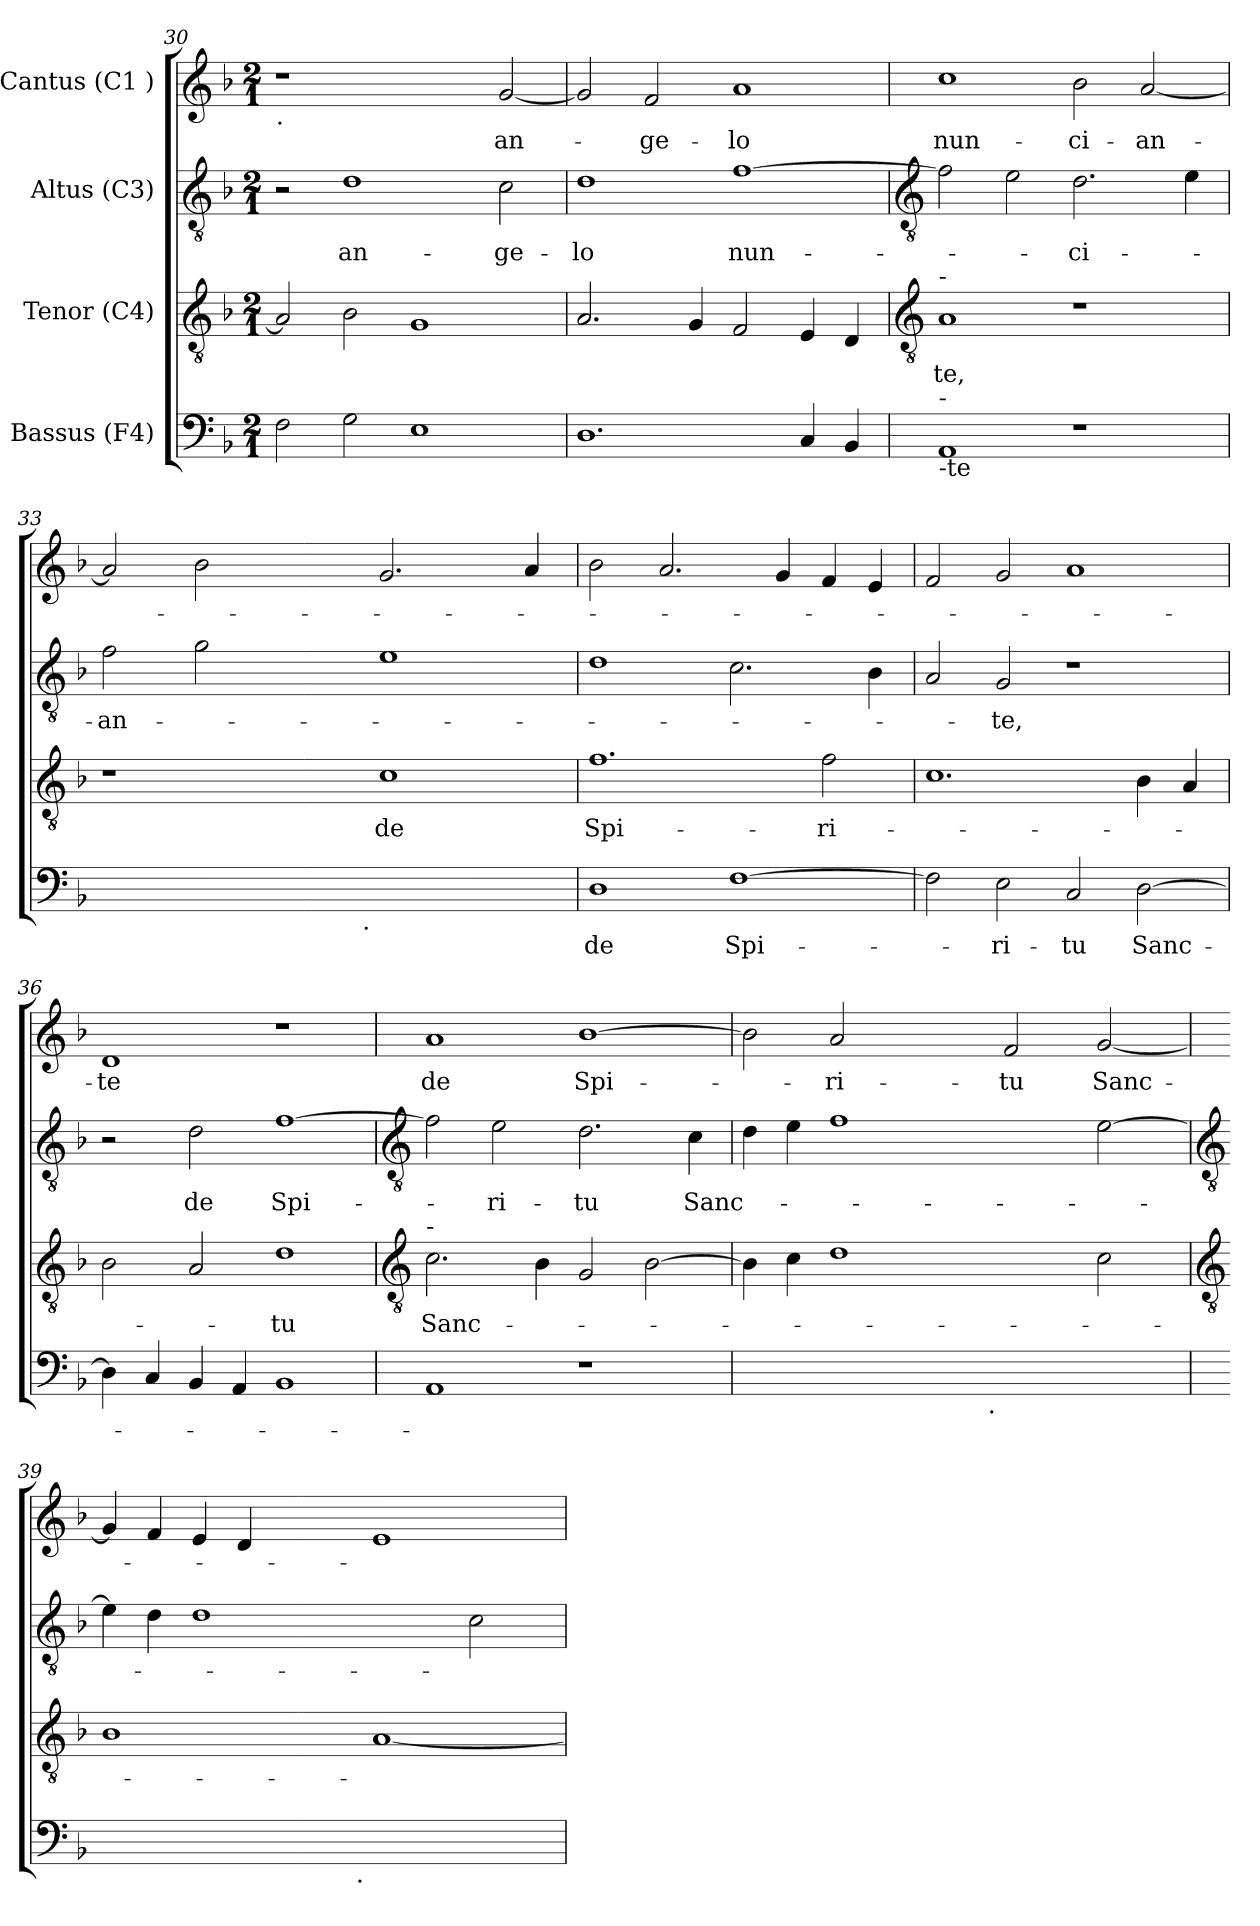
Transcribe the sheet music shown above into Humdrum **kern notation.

**kern	**text	**kern	**text	**kern	**text	**kern	**text
*part4	*part4	*part3	*part3	*part2	*part2	*part1	*part1
*staff4	*staff4	*staff3	*staff3	*staff2	*staff2	*staff1	*staff1
*I"Bassus (F4)	*	*I"Tenor (C4)	*	*I"Altus (C3)	*	*I"Cantus (C1 )	*
*clefF4	*	*clefGv2	*	*clefGv2	*	*clefG2	*
*k[b-]	*	*k[b-]	*	*k[b-]	*	*k[b-]	*
*F:	*	*F:	*	*F:	*	*F:	*
*M2/1	*	*M2/1	*	*M2/1	*	*M2/1	*
=30	=30	=30	=30	=30	=30	=30	=30
!	!	!	!	!	!	!LO:TX:b:t=.	!
2F\	.	2A/]	.	2r	.	1r	.
!	!	!	!	!	!LO:LY:b	!	!
2G\	.	2B-\	.	1d	an-	.	.
1E	.	1G	.	.	.	4ryy	.
.	.	.	.	.	.	4ryy	.
!	!	!	!	!	!LO:LY:b	!	!LO:LY:b
.	.	.	.	2c\	-ge-	[2g/	an-
=31	=31	=31	=31	=31	=31	=31	=31
!	!	!	!	!	!LO:LY:b	!	!
1.D	.	2.A/	.	1d	-lo	2g/]	.
!	!	!	!	!	!	!	!LO:LY:b
.	.	.	.	.	.	2f/	-ge-
.	.	4G/	.	.	.	.	.
!	!	!	!	!	!LO:LY:b	!	!LO:LY:b
.	.	2F/	.	[1f	nun-	1a	-lo
4C/	.	4E/	.	.	.	.	.
4BB-/	.	4D/	.	.	.	.	.
!!LO:LB:g=z
=32	=32	=32	=32	=32	=32	=32	=32
*	*	*clefGv2	*	*clefGv2	*	*	*
!	!	!LO:TX:a:t=-	!	!	!	!	!
!LO:TX:b:t=-te	!	!	!	!	!	!	!
!LO:TX:a:t=-	!	!	!	!	!	!	!
!	!	!	!LO:LY:b	!	!	!	!LO:LY:b
1AA	.	1A	-te,	2f\]	.	1cc	nun-
.	.	.	.	2e\	.	.	.
!	!	!	!	!	!LO:LY:b	!	!LO:LY:b
1r	.	1r	.	2.d\	-ci-	2b-\	-ci-
!	!	!	!	!	!	!	!LO:LY:b
.	.	.	.	.	.	[2a/	-an-
.	.	.	.	4e\	.	.	.
=33	=33	=33	=33	=33	=33	=33	=33
!	!	!	!	!	!LO:LY:b	!	!
4ryy	.	1r	.	2f\	-an-	2a/]	.
4ryy	.	.	.	.	.	.	.
4ryy	.	.	.	2g\	.	2b-\	.
64ryy	.	.	.	.	.	.	.
64ryy	.	.	.	.	.	.	.
64ryy	.	.	.	.	.	.	.
64ryy	.	.	.	.	.	.	.
64ryy	.	.	.	.	.	.	.
64ryy	.	.	.	.	.	.	.
64ryy	.	.	.	.	.	.	.
64ryy	.	.	.	.	.	.	.
64ryy	.	.	.	.	.	.	.
64ryy	.	.	.	.	.	.	.
64ryy	.	.	.	.	.	.	.
64ryy	.	.	.	.	.	.	.
64ryy	.	.	.	.	.	.	.
64ryy	.	.	.	.	.	.	.
!LO:TX:b:t=.	!	!	!	!	!	!	!
64ryy	.	.	.	.	.	.	.
4ryy	.	.	.	.	.	.	.
!	!	!	!LO:LY:b	!	!	!	!
.	.	1c	de	1e	.	2.g/	.
4ryy	.	.	.	.	.	.	.
4ryy	.	.	.	.	.	.	.
4ryy	.	.	.	.	.	.	.
.	.	.	.	.	.	4a/	.
64ryy	.	.	.	.	.	.	.
=34	=34	=34	=34	=34	=34	=34	=34
!	!LO:LY:b	!	!LO:LY:b	!	!	!	!
1D	-de	1.f	Spi-	1d	.	2b-\	.
.	.	.	.	.	.	2.a/	.
!	!LO:LY:b	!	!	!	!	!	!
[1F	Spi-	.	.	2.c\	.	.	.
.	.	.	.	.	.	4g/	.
!	!	!	!LO:LY:b	!	!	!	!
.	.	2f\	-ri-	.	.	4f/	.
.	.	.	.	4B-\	.	4e/	.
=35	=35	=35	=35	=35	=35	=35	=35
2F\]	.	1.c	.	2A/	.	2f/	.
!	!LO:LY:b	!	!	!	!LO:LY:b	!	!
2E\	-ri-	.	.	2G/	-te,	2g/	.
!	!LO:LY:b	!	!	!	!	!	!
2C/	-tu	.	.	1r	.	1a	.
!	!LO:LY:b	!	!	!	!	!	!
[2D\	Sanc-	4B-\	.	.	.	.	.
.	.	4A/	.	.	.	.	.
=36	=36	=36	=36	=36	=36	=36	=36
!	!	!	!	!	!	!	!LO:LY:b
4D\]	.	2B-\	.	2r	.	1d	-te
4C/	.	.	.	.	.	.	.
!	!	!	!	!	!LO:LY:b	!	!
4BB-/	.	2A/	.	2d\	de	.	.
4AA/	.	.	.	.	.	.	.
!	!	!	!LO:LY:b	!	!LO:LY:b	!	!
1BB-	.	1d	-tu	[1f	Spi-	1r	.
!!LO:LB:g=z
=37	=37	=37	=37	=37	=37	=37	=37
*	*	*clefGv2	*	*clefGv2	*	*	*
!	!	!LO:TX:a:t=-	!	!	!	!	!
!	!	!	!LO:LY:b	!	!	!	!LO:LY:b
1AA	.	2.c\	Sanc-	2f\]	.	1a	de
!	!	!	!	!	!LO:LY:b	!	!
.	.	.	.	2e\	-ri-	.	.
.	.	4B-\	.	.	.	.	.
!	!	!	!	!	!LO:LY:b	!	!LO:LY:b
1r	.	2G/	.	2.d\	-tu	[1b-	Spi-
.	.	[2B-\	.	.	.	.	.
!	!	!	!	!	!LO:LY:b	!	!
.	.	.	.	4c\	Sanc-	.	.
=38	=38	=38	=38	=38	=38	=38	=38
4ryy	.	4B-\]	.	4d\	.	2b-\]	.
4ryy	.	4c\	.	4e\	.	.	.
!	!	!	!	!	!	!	!LO:LY:b
4ryy	.	1d	.	1f	.	2a/	-ri-
64ryy	.	.	.	.	.	.	.
64ryy	.	.	.	.	.	.	.
64ryy	.	.	.	.	.	.	.
64ryy	.	.	.	.	.	.	.
64ryy	.	.	.	.	.	.	.
64ryy	.	.	.	.	.	.	.
64ryy	.	.	.	.	.	.	.
64ryy	.	.	.	.	.	.	.
64ryy	.	.	.	.	.	.	.
64ryy	.	.	.	.	.	.	.
64ryy	.	.	.	.	.	.	.
64ryy	.	.	.	.	.	.	.
64ryy	.	.	.	.	.	.	.
64ryy	.	.	.	.	.	.	.
!LO:TX:b:t=.	!	!	!	!	!	!	!
64ryy	.	.	.	.	.	.	.
4ryy	.	.	.	.	.	.	.
!	!	!	!	!	!	!	!LO:LY:b
.	.	.	.	.	.	2f/	-tu
4ryy	.	.	.	.	.	.	.
4ryy	.	.	.	.	.	.	.
!	!	!	!	!	!	!	!LO:LY:b
.	.	2c\	.	[2e\	.	[2g/	Sanc-
4ryy	.	.	.	.	.	.	.
64ryy	.	.	.	.	.	.	.
!!LO:LB:g=z
=39	=39	=39	=39	=39	=39	=39	=39
*	*	*clefGv2	*	*clefGv2	*	*	*
4ryy	.	1B-	.	4e\]	.	4g/]	.
4ryy	.	.	.	4d\	.	4f/	.
4ryy	.	.	.	1d	.	4e/	.
64ryy	.	.	.	.	.	4d/	.
64ryy	.	.	.	.	.	.	.
64ryy	.	.	.	.	.	.	.
64ryy	.	.	.	.	.	.	.
64ryy	.	.	.	.	.	.	.
64ryy	.	.	.	.	.	.	.
64ryy	.	.	.	.	.	.	.
64ryy	.	.	.	.	.	.	.
64ryy	.	.	.	.	.	.	.
64ryy	.	.	.	.	.	.	.
64ryy	.	.	.	.	.	.	.
64ryy	.	.	.	.	.	.	.
64ryy	.	.	.	.	.	.	.
64ryy	.	.	.	.	.	.	.
!LO:TX:b:t=.	!	!	!	!	!	!	!
64ryy	.	.	.	.	.	.	.
4ryy	.	.	.	.	.	.	.
.	.	[1A	.	.	.	1e	.
4ryy	.	.	.	.	.	.	.
4ryy	.	.	.	.	.	.	.
.	.	.	.	2c\	.	.	.
4ryy	.	.	.	.	.	.	.
64ryy	.	.	.	.	.	.	.
=	=	=	=	=	=	=	=
*-	*-	*-	*-	*-	*-	*-	*-
